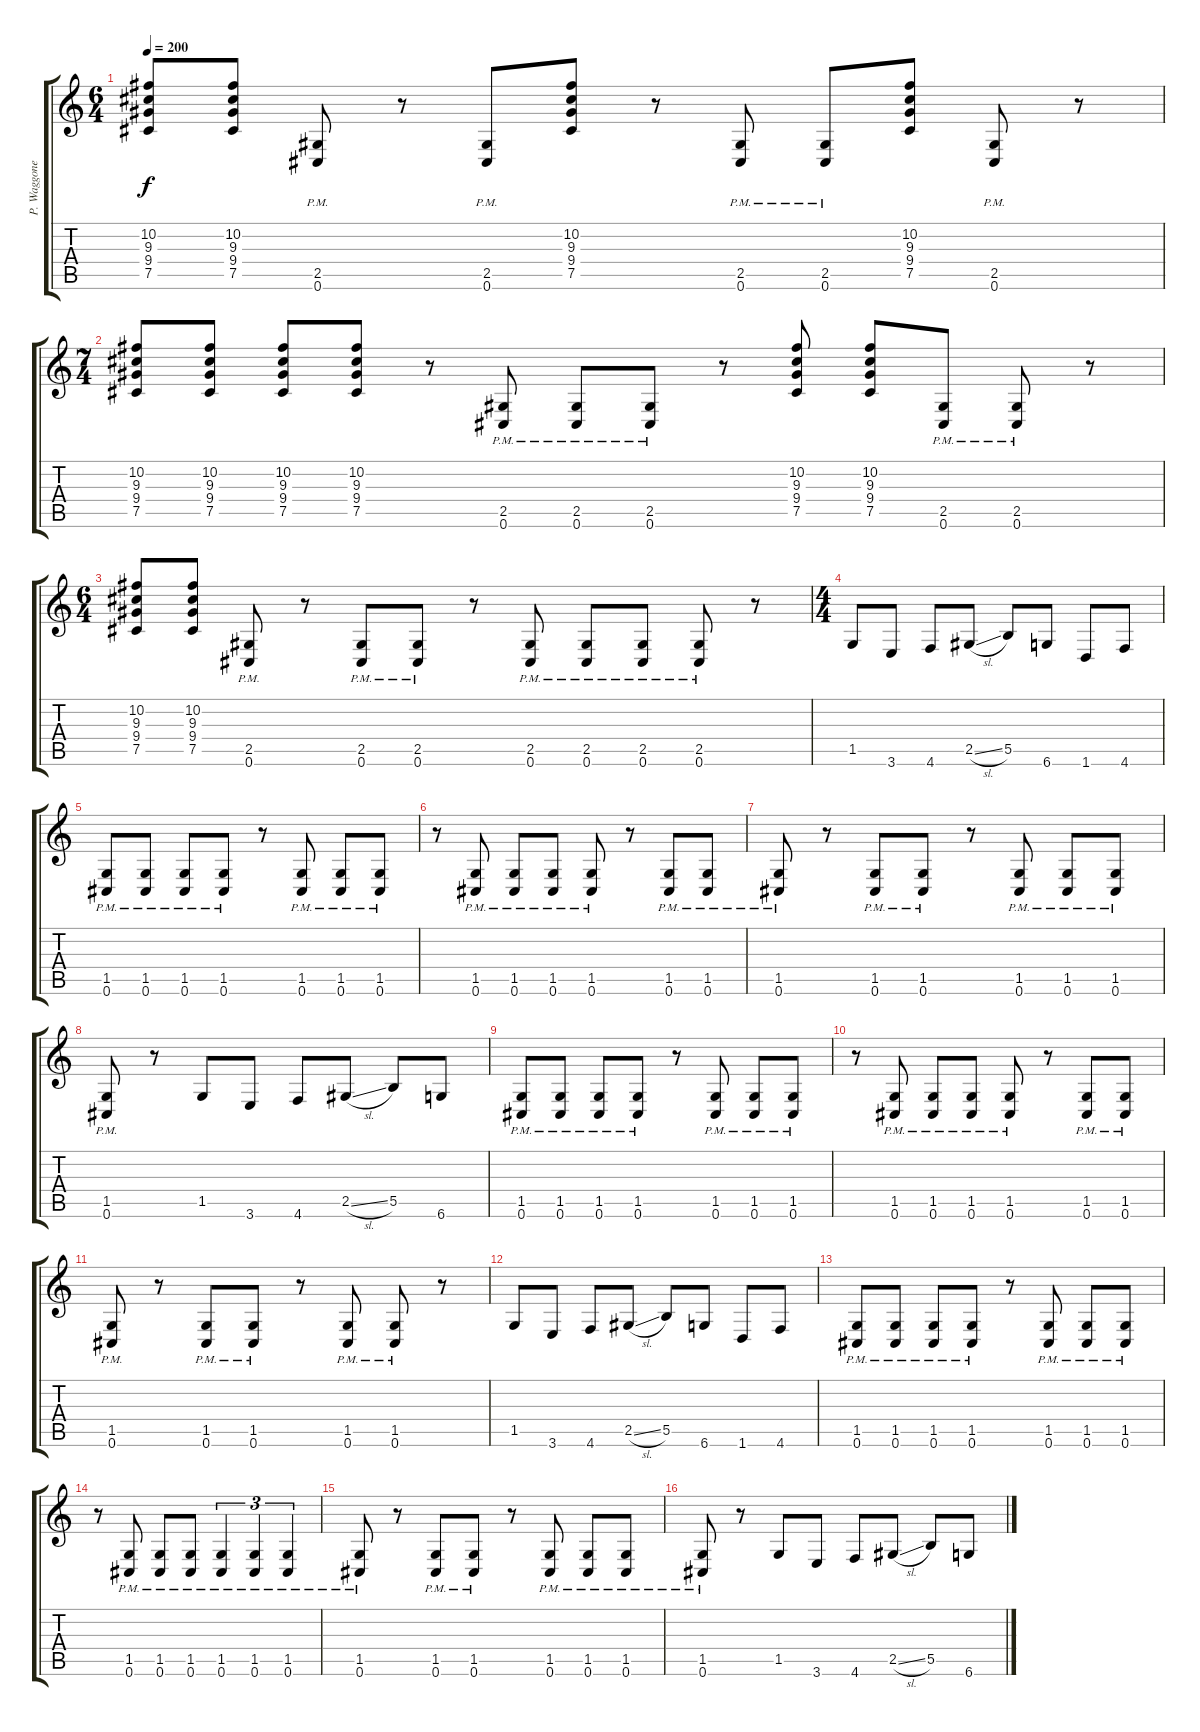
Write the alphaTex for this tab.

\track ("P. Waggoner Gtr." "P. Waggone") {instrument distortionguitar}
\staff {score tabs}
\tuning (Db4 Ab3 E3 B2 Gb2 Db2) {hide}
\ts (6 4)
\tempo 200
\clef g2
\ks c
(10.2 9.3 9.4 7.5).8{dy f} (10.2 9.3 9.4 7.5).8 (2.5{pm} 0.6{pm}).8 r.8 (2.5{pm} 0.6{pm}).8 (10.2 9.3 9.4 7.5).8 r.8 (2.5{pm} 0.6{pm}).8 (2.5{pm} 0.6{pm}).8 (10.2 9.3 9.4 7.5).8 (2.5{pm} 0.6{pm}).8 r.8 |
\ts (7 4)
(10.2 9.3 9.4 7.5).8 (10.2 9.3 9.4 7.5).8 (10.2 9.3 9.4 7.5).8 (10.2 9.3 9.4 7.5).8 r.8 (2.5{pm} 0.6{pm}).8 (2.5{pm} 0.6{pm}).8 (2.5{pm} 0.6{pm}).8 r.8 (10.2 9.3 9.4 7.5).8 (10.2 9.3 9.4 7.5).8 (2.5{pm} 0.6{pm}).8 (2.5{pm} 0.6{pm}).8 r.8 |
\ts (6 4)
(10.2 9.3 9.4 7.5).8 (10.2 9.3 9.4 7.5).8 (2.5{pm} 0.6{pm}).8 r.8 (2.5{pm} 0.6{pm}).8 (2.5{pm} 0.6{pm}).8 r.8 (2.5{pm} 0.6{pm}).8 (2.5{pm} 0.6{pm}).8 (2.5{pm} 0.6{pm}).8 (2.5{pm} 0.6{pm}).8 r.8 |
\ts (4 4)
1.5.8 3.6.8 4.6.8 2.5{sl}.8 5.5.8 6.6.8 1.6.8 4.6.8 |
(1.5{pm} 0.6{pm}).8 (1.5{pm} 0.6{pm}).8 (1.5{pm} 0.6{pm}).8 (1.5{pm} 0.6{pm}).8 r.8 (1.5{pm} 0.6{pm}).8 (1.5{pm} 0.6{pm}).8 (1.5{pm} 0.6{pm}).8 |
r.8 (1.5{pm} 0.6{pm}).8 (1.5{pm} 0.6{pm}).8 (1.5{pm} 0.6{pm}).8 (1.5{pm} 0.6{pm}).8 r.8 (1.5{pm} 0.6{pm}).8 (1.5{pm} 0.6{pm}).8 |
(1.5{pm} 0.6{pm}).8 r.8 (1.5{pm} 0.6{pm}).8 (1.5{pm} 0.6{pm}).8 r.8 (1.5{pm} 0.6{pm}).8 (1.5{pm} 0.6{pm}).8 (1.5{pm} 0.6{pm}).8 |
(1.5{pm} 0.6{pm}).8 r.8 1.5.8 3.6.8 4.6.8 2.5{sl}.8 5.5.8 6.6.8 |
(1.5{pm} 0.6{pm}).8 (1.5{pm} 0.6{pm}).8 (1.5{pm} 0.6{pm}).8 (1.5{pm} 0.6{pm}).8 r.8 (1.5{pm} 0.6{pm}).8 (1.5{pm} 0.6{pm}).8 (1.5{pm} 0.6{pm}).8 |
r.8 (1.5{pm} 0.6{pm}).8 (1.5{pm} 0.6{pm}).8 (1.5{pm} 0.6{pm}).8 (1.5{pm} 0.6{pm}).8 r.8 (1.5{pm} 0.6{pm}).8 (1.5{pm} 0.6{pm}).8 |
(1.5{pm} 0.6{pm}).8 r.8 (1.5{pm} 0.6{pm}).8 (1.5{pm} 0.6{pm}).8 r.8 (1.5{pm} 0.6{pm}).8 (1.5{pm} 0.6{pm}).8 r.8 |
1.5.8 3.6.8 4.6.8 2.5{sl}.8 5.5.8 6.6.8 1.6.8 4.6.8 |
(1.5{pm} 0.6{pm}).8 (1.5{pm} 0.6{pm}).8 (1.5{pm} 0.6{pm}).8 (1.5{pm} 0.6{pm}).8 r.8 (1.5{pm} 0.6{pm}).8 (1.5{pm} 0.6{pm}).8 (1.5{pm} 0.6{pm}).8 |
r.8 (1.5{pm} 0.6{pm}).8 (1.5{pm} 0.6{pm}).8 (1.5{pm} 0.6{pm}).8 (1.5{pm} 0.6{pm}).4{tu (3 2)} (1.5{pm} 0.6{pm}).4{tu (3 2)} (1.5{pm} 0.6{pm}).4{tu (3 2)} |
(1.5{pm} 0.6{pm}).8 r.8 (1.5{pm} 0.6{pm}).8 (1.5{pm} 0.6{pm}).8 r.8 (1.5{pm} 0.6{pm}).8 (1.5{pm} 0.6{pm}).8 (1.5{pm} 0.6{pm}).8 |
(1.5{pm} 0.6{pm}).8 r.8 1.5.8 3.6.8 4.6.8 2.5{sl}.8 5.5.8 6.6.8
